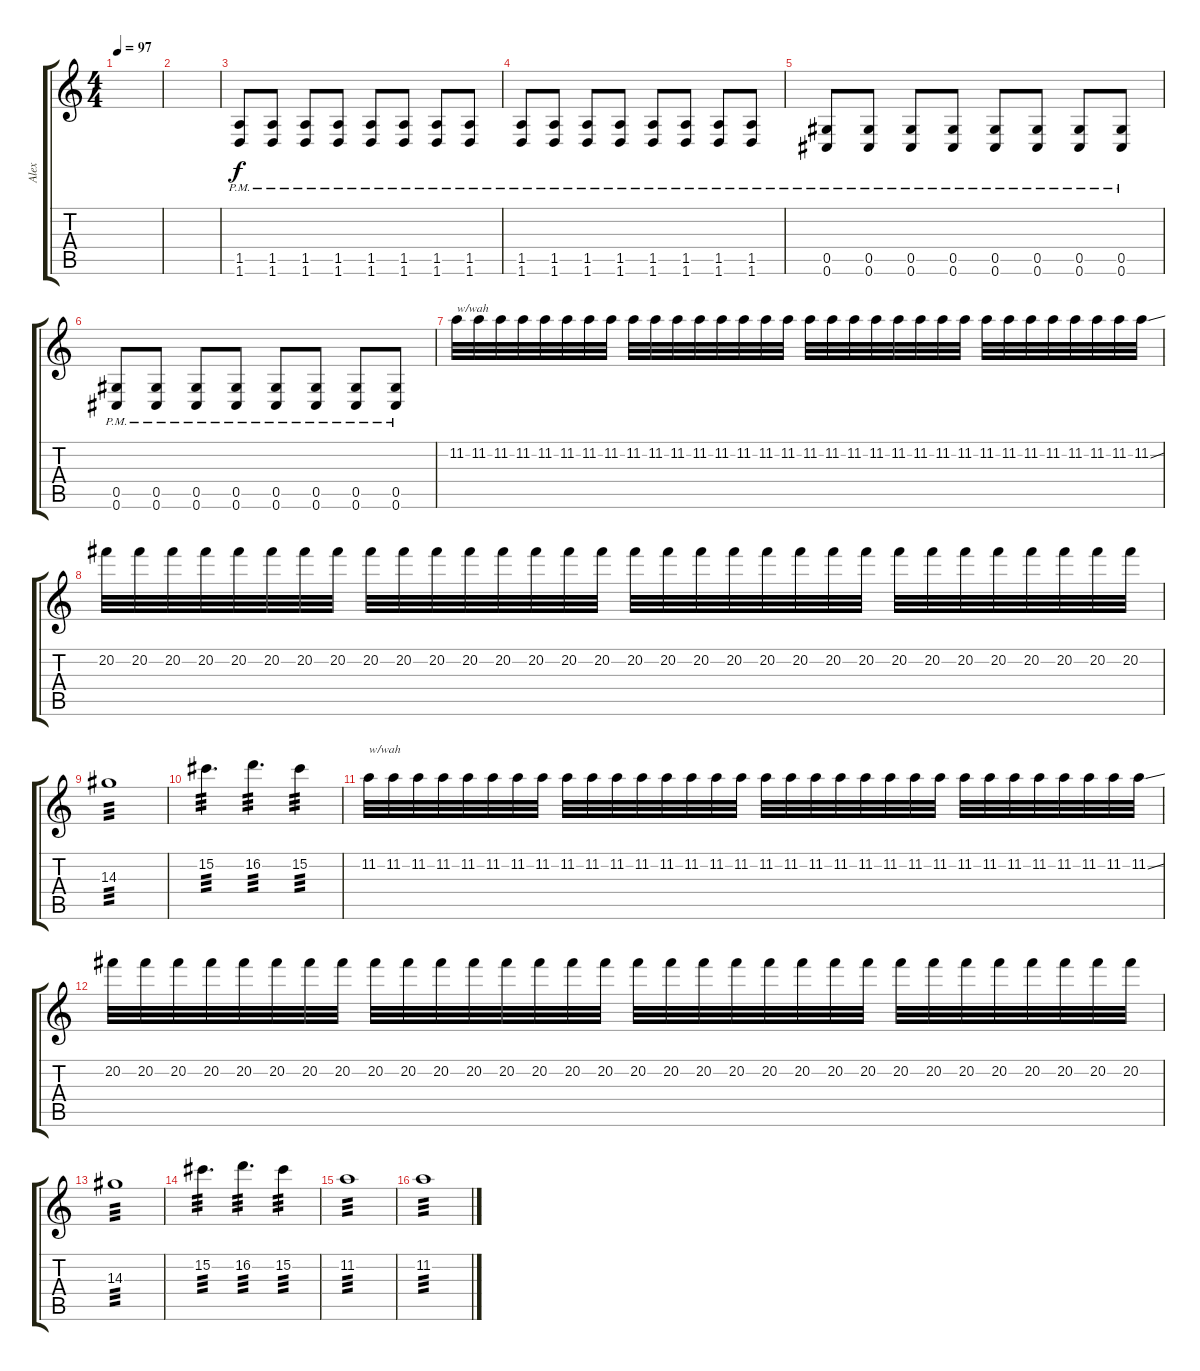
\track ("Alex" "Alex") {instrument distortionguitar}
\staff {score tabs}
\tuning (Eb4 Bb3 Gb3 Db3 Ab2 Db2) {hide}
\ts (4 4)
\tempo 97
\clef g2
\ks c
|
|
(1.5{pm} 1.6{pm}).8 (1.5{pm} 1.6{pm}).8 (1.5{pm} 1.6{pm}).8 (1.5{pm} 1.6{pm}).8 (1.5{pm} 1.6{pm}).8 (1.5{pm} 1.6{pm}).8 (1.5{pm} 1.6{pm}).8 (1.5{pm} 1.6{pm}).8 |
(1.5{pm} 1.6{pm}).8 (1.5{pm} 1.6{pm}).8 (1.5{pm} 1.6{pm}).8 (1.5{pm} 1.6{pm}).8 (1.5{pm} 1.6{pm}).8 (1.5{pm} 1.6{pm}).8 (1.5{pm} 1.6{pm}).8 (1.5{pm} 1.6{pm}).8 |
(0.5{pm} 0.6{pm}).8 (0.5{pm} 0.6{pm}).8 (0.5{pm} 0.6{pm}).8 (0.5{pm} 0.6{pm}).8 (0.5{pm} 0.6{pm}).8 (0.5{pm} 0.6{pm}).8 (0.5{pm} 0.6{pm}).8 (0.5{pm} 0.6{pm}).8 |
(0.5{pm} 0.6{pm}).8 (0.5{pm} 0.6{pm}).8 (0.5{pm} 0.6{pm}).8 (0.5{pm} 0.6{pm}).8 (0.5{pm} 0.6{pm}).8 (0.5{pm} 0.6{pm}).8 (0.5{pm} 0.6{pm}).8 (0.5{pm} 0.6{pm}).8 |
11.2.32{txt "w/wah"} 11.2.32 11.2.32 11.2.32 11.2.32 11.2.32 11.2.32 11.2.32 11.2.32 11.2.32 11.2.32 11.2.32 11.2.32 11.2.32 11.2.32 11.2.32 11.2.32 11.2.32 11.2.32 11.2.32 11.2.32 11.2.32 11.2.32 11.2.32 11.2.32 11.2.32 11.2.32 11.2.32 11.2.32 11.2.32 11.2.32 11.2{ss}.32 |
20.2.32 20.2.32 20.2.32 20.2.32 20.2.32 20.2.32 20.2.32 20.2.32 20.2.32 20.2.32 20.2.32 20.2.32 20.2.32 20.2.32 20.2.32 20.2.32 20.2.32 20.2.32 20.2.32 20.2.32 20.2.32 20.2.32 20.2.32 20.2.32 20.2.32 20.2.32 20.2.32 20.2.32 20.2.32 20.2.32 20.2.32 20.2.32 |
14.3.1{tp 3} |
15.2.4{d tp 3} 16.2.4{d tp 3} 15.2.4{tp 3} |
11.2.32{txt "w/wah"} 11.2.32 11.2.32 11.2.32 11.2.32 11.2.32 11.2.32 11.2.32 11.2.32 11.2.32 11.2.32 11.2.32 11.2.32 11.2.32 11.2.32 11.2.32 11.2.32 11.2.32 11.2.32 11.2.32 11.2.32 11.2.32 11.2.32 11.2.32 11.2.32 11.2.32 11.2.32 11.2.32 11.2.32 11.2.32 11.2.32 11.2{ss}.32 |
20.2.32 20.2.32 20.2.32 20.2.32 20.2.32 20.2.32 20.2.32 20.2.32 20.2.32 20.2.32 20.2.32 20.2.32 20.2.32 20.2.32 20.2.32 20.2.32 20.2.32 20.2.32 20.2.32 20.2.32 20.2.32 20.2.32 20.2.32 20.2.32 20.2.32 20.2.32 20.2.32 20.2.32 20.2.32 20.2.32 20.2.32 20.2.32 |
14.3.1{tp 3} |
15.2.4{d tp 3} 16.2.4{d tp 3} 15.2.4{tp 3} |
11.2.1{tp 3} |
11.2.1{tp 3}
